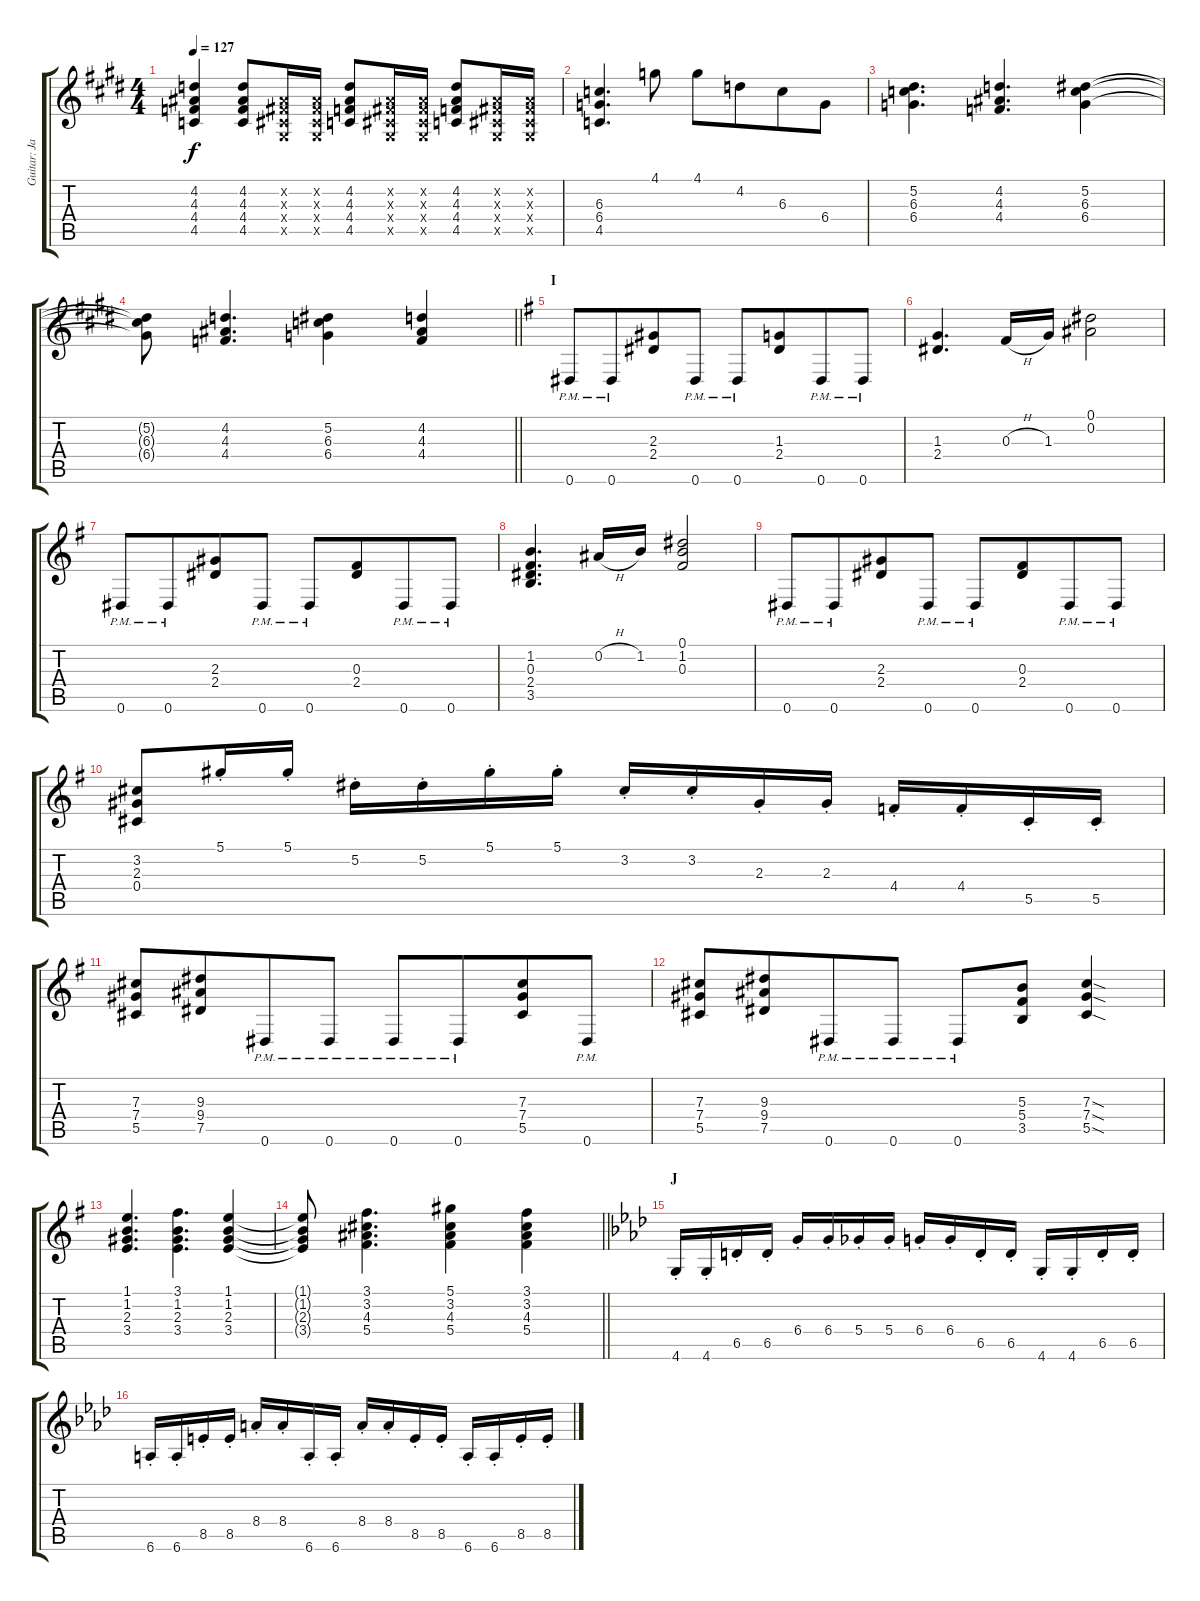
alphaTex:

\track ("Guitar: Jake" "Guitar: Ja") {instrument overdrivenguitar}
\staff {score tabs}
\tuning (Eb4 Bb3 Gb3 Db3 Ab2 Eb2) {hide}
\ts (4 4)
\tempo 127
\clef g2
\ks e
(4.2 4.3 4.4 4.5).4{dy f} (4.2 4.3 4.4 4.5).8 (0.2{x} 0.3{x} 0.4{x} 0.5{x}).16 (0.2{x} 0.3{x} 0.4{x} 0.5{x}).16 (4.2 4.3 4.4 4.5).8 (0.2{x} 0.3{x} 0.4{x} 0.5{x}).16 (0.2{x} 0.3{x} 0.4{x} 0.5{x}).16 (4.2 4.3 4.4 4.5).8 (0.2{x} 0.3{x} 0.4{x} 0.5{x}).16 (0.2{x} 0.3{x} 0.4{x} 0.5{x}).16 |
(6.3 6.4 4.5).4{d} 4.1.8 4.1.8 4.2.8{beam merge} 6.3.8 6.4.8 |
(5.2 6.3 6.4).4{d} (4.2 4.3 4.4).4{d} (5.2 6.3 6.4).4 |
\barLineRight lightlight
(5.2{t} 6.3{t} 6.4{t}).8 (4.2 4.3 4.4).4{d} (5.2 6.3 6.4).4 (4.2 4.3 4.4).4 |
\section ("" "I")
\ks g
0.6{pm}.8 0.6{pm}.8{beam merge} (2.3 2.4).8 0.6{pm}.8 0.6{pm}.8 (1.3 2.4).8{beam merge} 0.6{pm}.8 0.6{pm}.8 |
(1.3 2.4).4{d} 0.3{h}.16 1.3.16 (0.1 0.2).2 |
0.6{pm}.8 0.6{pm}.8{beam merge} (2.3 2.4).8 0.6{pm}.8 0.6{pm}.8 (0.3 2.4).8{beam merge} 0.6{pm}.8 0.6{pm}.8 |
(1.2 0.3 2.4 3.5).4{d} 0.2{h}.16 1.2.16 (0.1 1.2 0.3).2 |
0.6{pm}.8 0.6{pm}.8{beam merge} (2.3 2.4).8 0.6{pm}.8 0.6{pm}.8 (0.3 2.4).8{beam merge} 0.6{pm}.8 0.6{pm}.8 |
(3.2 2.3 0.4).8 5.1{st}.16 5.1{st}.16 5.2{st}.16 5.2{st}.16 5.1{st}.16 5.1{st}.16 3.2{st}.16 3.2{st}.16 2.3{st}.16 2.3{st}.16 4.4{st}.16 4.4{st}.16 5.5{st}.16 5.5{st}.16 |
(7.3 7.4 5.5).8 (9.3 9.4 7.5).8{beam merge} 0.6{pm}.8 0.6{pm}.8 0.6{pm}.8 0.6{pm}.8{beam merge} (7.3 7.4 5.5).8 0.6{pm}.8 |
(7.3 7.4 5.5).8 (9.3 9.4 7.5).8{beam merge} 0.6{pm}.8 0.6{pm}.8 0.6{pm}.8 (5.3 5.4 3.5).8 (7.3{sod} 7.4{sod} 5.5{sod}).4 |
(1.1 1.2 2.3 3.4).4{d} (3.1 1.2 2.3 3.4).4{d} (1.1 1.2 2.3 3.4).4 |
\barLineRight lightlight
(1.1{t} 1.2{t} 2.3{t} 3.4{t}).8 (3.1 3.2 4.3 5.4).4{d} (5.1 3.2 4.3 5.4).4 (3.1 3.2 4.3 5.4).4 |
\section ("" "J")
\ks ab
4.6{st}.16 4.6{st}.16 6.5{st}.16 6.5{st}.16 6.4{st}.16 6.4{st}.16 5.4{st}.16 5.4{st}.16 6.4{st}.16 6.4{st}.16 6.5{st}.16 6.5{st}.16 4.6{st}.16 4.6{st}.16 6.5{st}.16 6.5{st}.16 |
6.6{st}.16 6.6{st}.16 8.5{st}.16 8.5{st}.16 8.4{st}.16 8.4{st}.16 6.6{st}.16 6.6{st}.16 8.4{st}.16 8.4{st}.16 8.5{st}.16 8.5{st}.16 6.6{st}.16 6.6{st}.16 8.5{st}.16 8.5{st}.16
